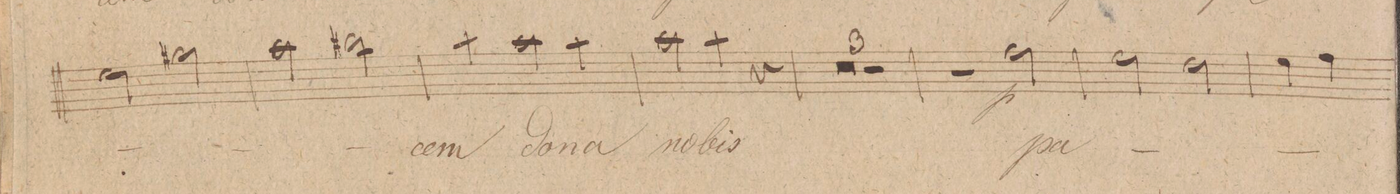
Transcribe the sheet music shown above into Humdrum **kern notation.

**kern	**text	**dynam
*I"Canto	*	*
*clefC1	*	*
*k[f#c#g#]	*	*
*met(c|)	*	*
*M2/2	*	*
2cc#\	.	.
2ee#X\	.	.
=68	=68	=68
2ff#\	.	.
2gg#X\	.	.
=69	=69	=69
4ff#\	-cem	.
2ff#\	do-	.
4ff#\	-na	.
=70	=70	=70
2ff#\	no-	.
4ff#\	-bis	.
4r	.	.
=71	=71	=71
0r	.	.
=72	=72	=72
=73	=73	=73
1r	.	.
=74	=74	=74
2r	.	.
2dd\	pa-	p
=75	=75	=75
2cc#\	.	.
2b\	.	.
=76	=76	=76
4cc#\	.	.
4dd\	.	.
*-	*-	*-
